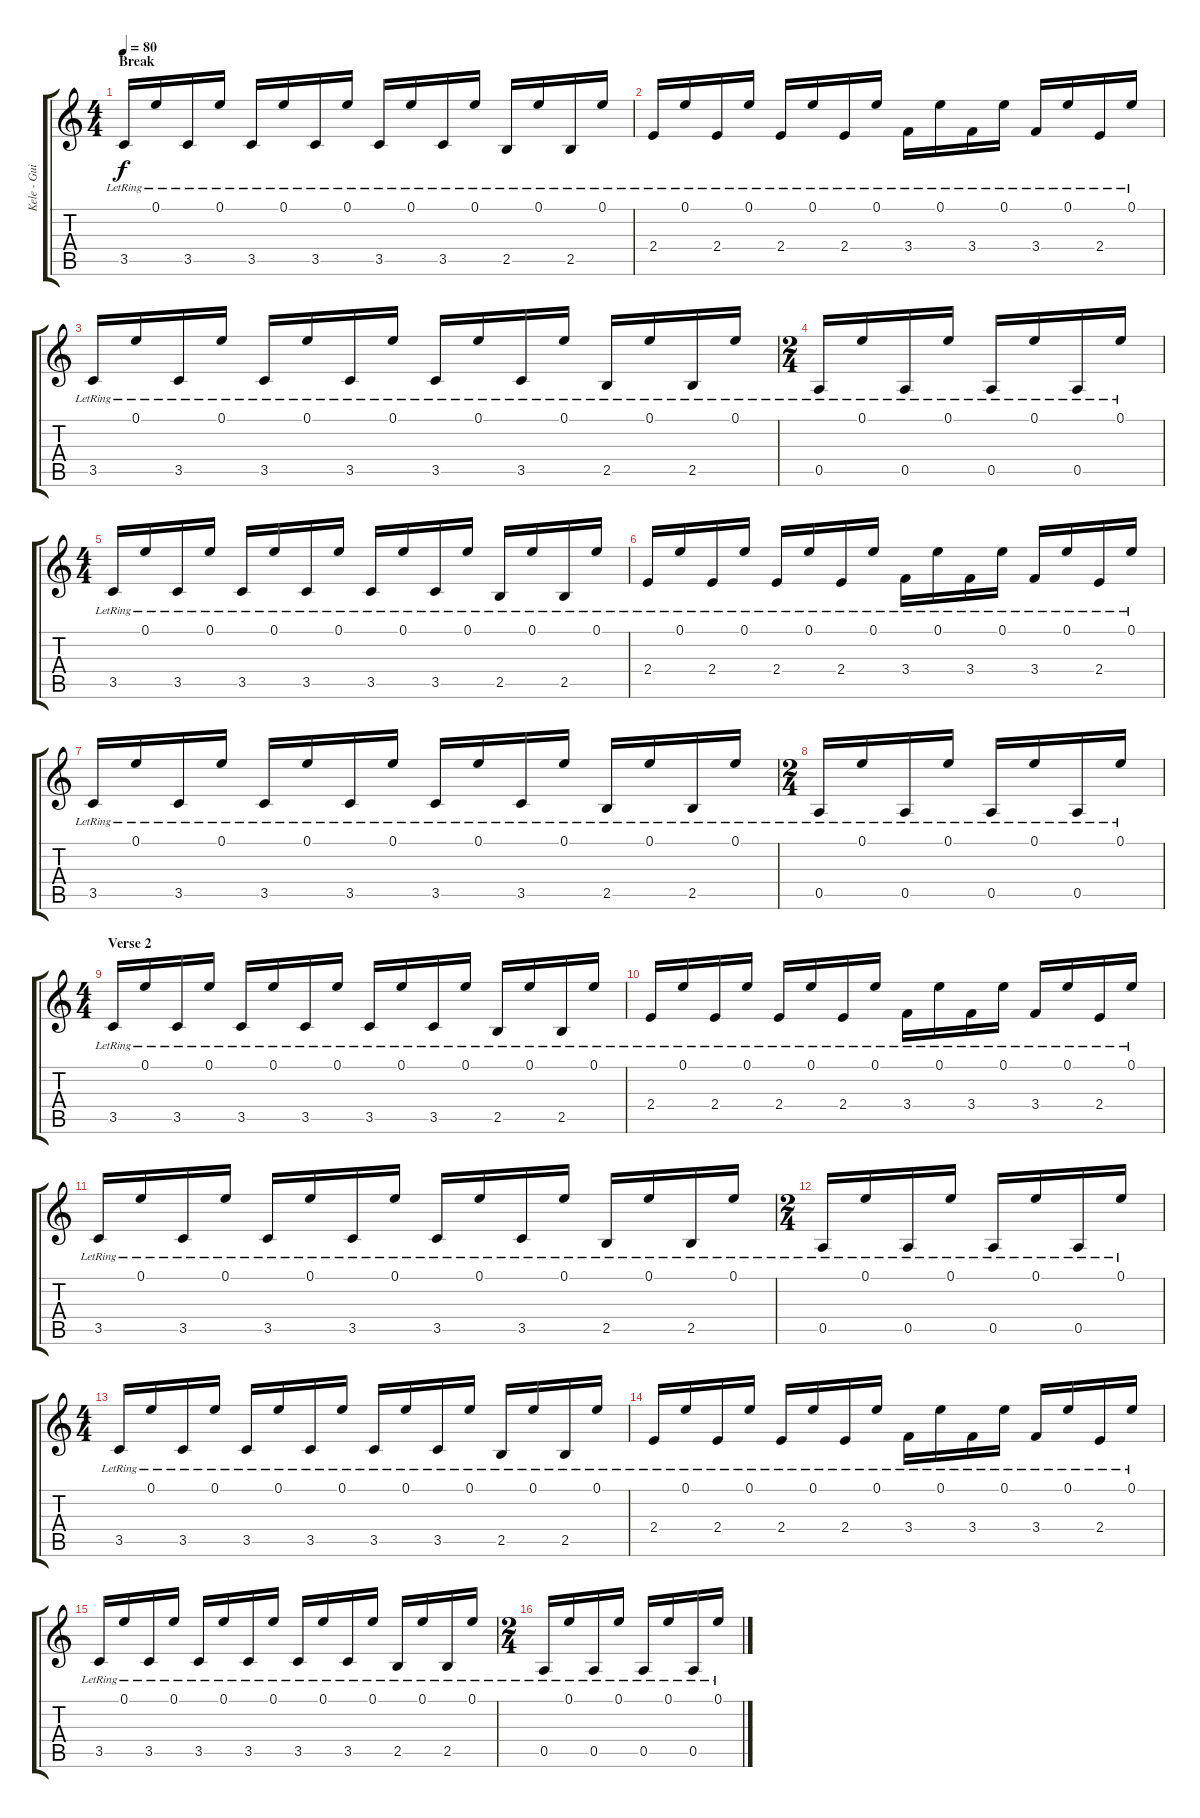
\track ("Kele - Guitar" "Kele - Gui") {instrument electricguitarclean}
\staff {score tabs}
\tuning (E4 B3 G3 D3 A2 E2) {hide}
\ts (4 4)
\section ("" "Break")
\tempo 80
\clef g2
\ks c
3.5{lr}.16{dy f} 0.1{lr}.16 3.5{lr}.16 0.1{lr}.16 3.5{lr}.16 0.1{lr}.16 3.5{lr}.16 0.1{lr}.16 3.5{lr}.16 0.1{lr}.16 3.5{lr}.16 0.1{lr}.16 2.5{lr}.16 0.1{lr}.16 2.5{lr}.16 0.1{lr}.16 |
2.4{lr}.16 0.1{lr}.16 2.4{lr}.16 0.1{lr}.16 2.4{lr}.16 0.1{lr}.16 2.4{lr}.16 0.1{lr}.16 3.4{lr}.16 0.1{lr}.16 3.4{lr}.16 0.1{lr}.16 3.4{lr}.16 0.1{lr}.16 2.4{lr}.16 0.1{lr}.16 |
3.5{lr}.16 0.1{lr}.16 3.5{lr}.16 0.1{lr}.16 3.5{lr}.16 0.1{lr}.16 3.5{lr}.16 0.1{lr}.16 3.5{lr}.16 0.1{lr}.16 3.5{lr}.16 0.1{lr}.16 2.5{lr}.16 0.1{lr}.16 2.5{lr}.16 0.1{lr}.16 |
\ts (2 4)
0.5{lr}.16 0.1{lr}.16 0.5{lr}.16 0.1{lr}.16 0.5{lr}.16 0.1{lr}.16 0.5{lr}.16 0.1{lr}.16 |
\ts (4 4)
3.5{lr}.16 0.1{lr}.16 3.5{lr}.16 0.1{lr}.16 3.5{lr}.16 0.1{lr}.16 3.5{lr}.16 0.1{lr}.16 3.5{lr}.16 0.1{lr}.16 3.5{lr}.16 0.1{lr}.16 2.5{lr}.16 0.1{lr}.16 2.5{lr}.16 0.1{lr}.16 |
2.4{lr}.16 0.1{lr}.16 2.4{lr}.16 0.1{lr}.16 2.4{lr}.16 0.1{lr}.16 2.4{lr}.16 0.1{lr}.16 3.4{lr}.16 0.1{lr}.16 3.4{lr}.16 0.1{lr}.16 3.4{lr}.16 0.1{lr}.16 2.4{lr}.16 0.1{lr}.16 |
3.5{lr}.16 0.1{lr}.16 3.5{lr}.16 0.1{lr}.16 3.5{lr}.16 0.1{lr}.16 3.5{lr}.16 0.1{lr}.16 3.5{lr}.16 0.1{lr}.16 3.5{lr}.16 0.1{lr}.16 2.5{lr}.16 0.1{lr}.16 2.5{lr}.16 0.1{lr}.16 |
\ts (2 4)
0.5{lr}.16 0.1{lr}.16 0.5{lr}.16 0.1{lr}.16 0.5{lr}.16 0.1{lr}.16 0.5{lr}.16 0.1{lr}.16 |
\ts (4 4)
\section ("" "Verse 2")
3.5{lr}.16 0.1{lr}.16 3.5{lr}.16 0.1{lr}.16 3.5{lr}.16 0.1{lr}.16 3.5{lr}.16 0.1{lr}.16 3.5{lr}.16 0.1{lr}.16 3.5{lr}.16 0.1{lr}.16 2.5{lr}.16 0.1{lr}.16 2.5{lr}.16 0.1{lr}.16 |
2.4{lr}.16 0.1{lr}.16 2.4{lr}.16 0.1{lr}.16 2.4{lr}.16 0.1{lr}.16 2.4{lr}.16 0.1{lr}.16 3.4{lr}.16 0.1{lr}.16 3.4{lr}.16 0.1{lr}.16 3.4{lr}.16 0.1{lr}.16 2.4{lr}.16 0.1{lr}.16 |
3.5{lr}.16 0.1{lr}.16 3.5{lr}.16 0.1{lr}.16 3.5{lr}.16 0.1{lr}.16 3.5{lr}.16 0.1{lr}.16 3.5{lr}.16 0.1{lr}.16 3.5{lr}.16 0.1{lr}.16 2.5{lr}.16 0.1{lr}.16 2.5{lr}.16 0.1{lr}.16 |
\ts (2 4)
0.5{lr}.16 0.1{lr}.16 0.5{lr}.16 0.1{lr}.16 0.5{lr}.16 0.1{lr}.16 0.5{lr}.16 0.1{lr}.16 |
\ts (4 4)
3.5{lr}.16 0.1{lr}.16 3.5{lr}.16 0.1{lr}.16 3.5{lr}.16 0.1{lr}.16 3.5{lr}.16 0.1{lr}.16 3.5{lr}.16 0.1{lr}.16 3.5{lr}.16 0.1{lr}.16 2.5{lr}.16 0.1{lr}.16 2.5{lr}.16 0.1{lr}.16 |
2.4{lr}.16 0.1{lr}.16 2.4{lr}.16 0.1{lr}.16 2.4{lr}.16 0.1{lr}.16 2.4{lr}.16 0.1{lr}.16 3.4{lr}.16 0.1{lr}.16 3.4{lr}.16 0.1{lr}.16 3.4{lr}.16 0.1{lr}.16 2.4{lr}.16 0.1{lr}.16 |
3.5{lr}.16 0.1{lr}.16 3.5{lr}.16 0.1{lr}.16 3.5{lr}.16 0.1{lr}.16 3.5{lr}.16 0.1{lr}.16 3.5{lr}.16 0.1{lr}.16 3.5{lr}.16 0.1{lr}.16 2.5{lr}.16 0.1{lr}.16 2.5{lr}.16 0.1{lr}.16 |
\ts (2 4)
0.5{lr}.16 0.1{lr}.16 0.5{lr}.16 0.1{lr}.16 0.5{lr}.16 0.1{lr}.16 0.5{lr}.16 0.1{lr}.16
